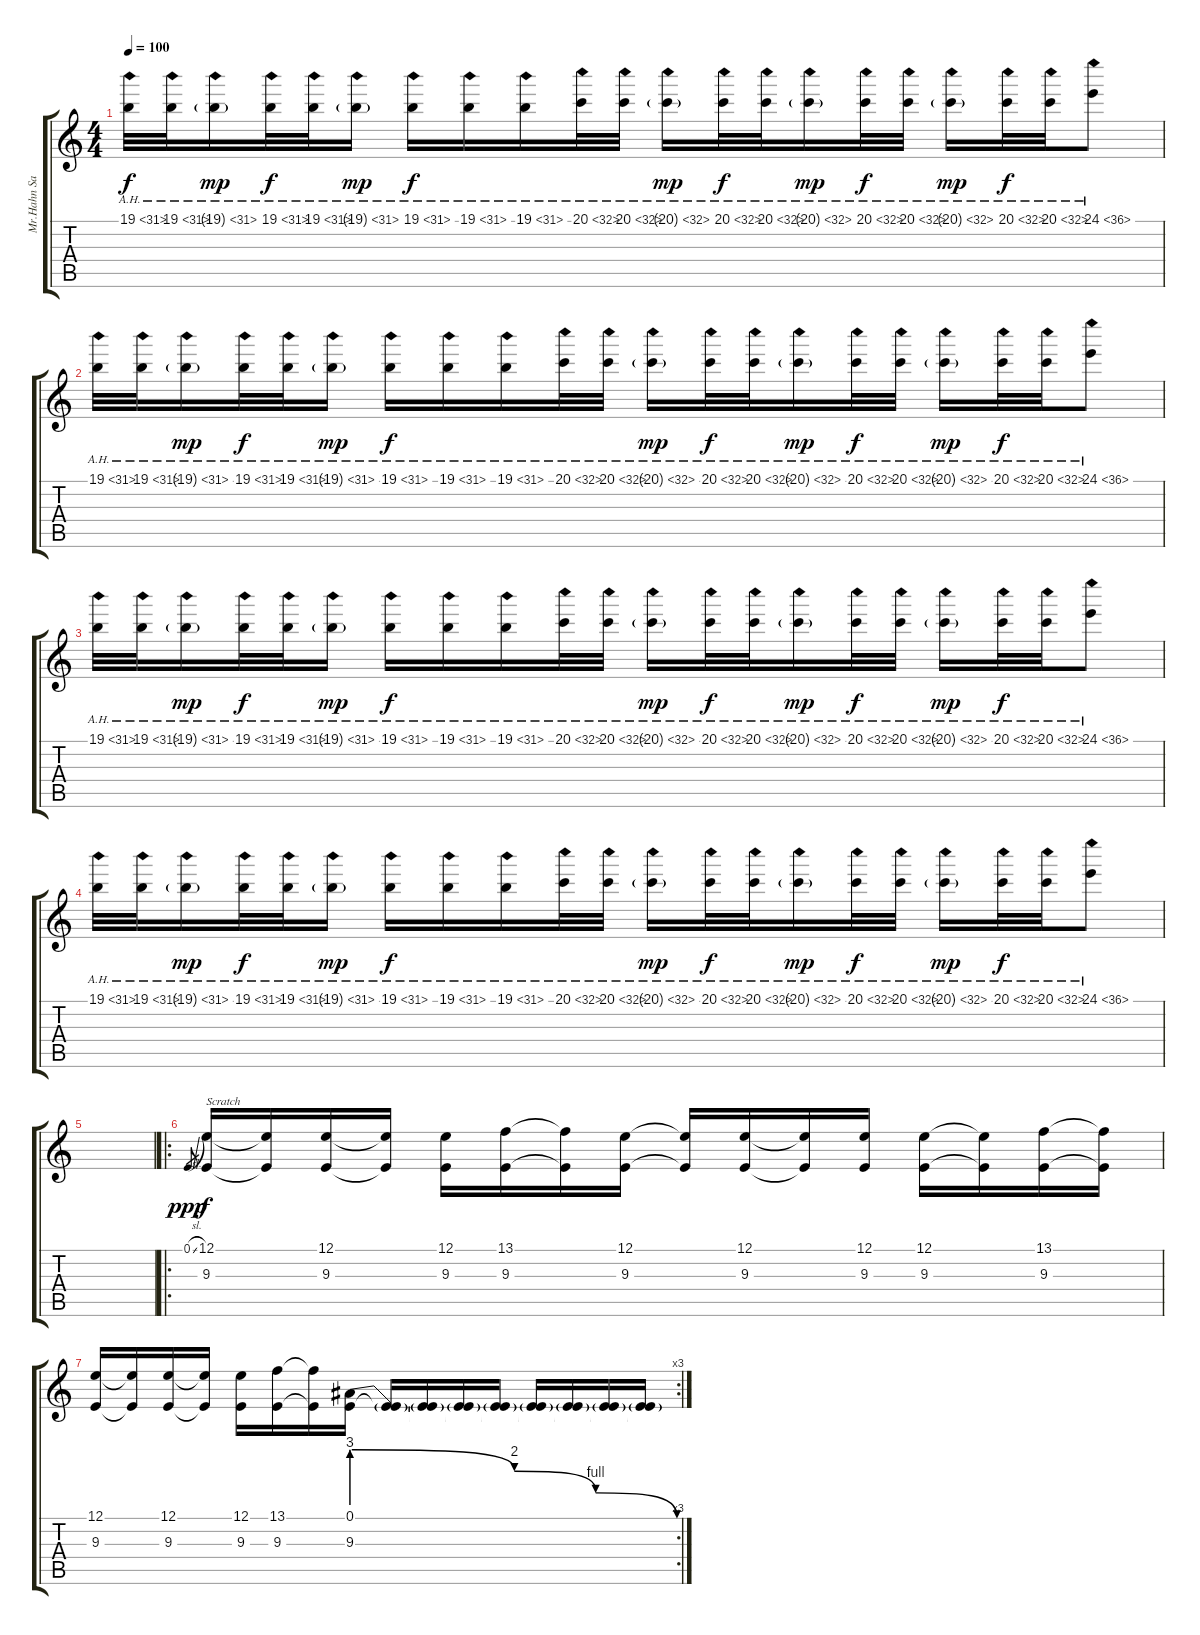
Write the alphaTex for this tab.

\track ("Mr.Hahn Sampler3" "Mr.Hahn Sa") {instrument flute}
\staff {score tabs}
\tuning (E4 B3 G3 D3 A2 E2) {hide}
\ts (4 4)
\tempo 100
\clef g2
\ks c
19.1{ah 12}.32{dy f balance 8} 19.1{ah 12}.32 19.1{ah 12 g}.16{dy mp} 19.1{ah 12}.32{dy f} 19.1{ah 12}.32 19.1{ah 12 g}.16{dy mp} 19.1{ah 12}.16{dy f} 19.1{ah 12}.16 19.1{ah 12}.16 20.1{ah 12}.32 20.1{ah 12}.32 20.1{ah 12 g}.16{dy mp} 20.1{ah 12}.32{dy f} 20.1{ah 12}.32 20.1{ah 12 g}.16{dy mp} 20.1{ah 12}.32{dy f} 20.1{ah 12}.32 20.1{ah 12 g}.16{dy mp} 20.1{ah 12}.32{dy f} 20.1{ah 12}.32 24.1{ah 12}.8 |
19.1{ah 12}.32{balance 8} 19.1{ah 12}.32 19.1{ah 12 g}.16{dy mp} 19.1{ah 12}.32{dy f} 19.1{ah 12}.32 19.1{ah 12 g}.16{dy mp} 19.1{ah 12}.16{dy f} 19.1{ah 12}.16 19.1{ah 12}.16 20.1{ah 12}.32 20.1{ah 12}.32 20.1{ah 12 g}.16{dy mp} 20.1{ah 12}.32{dy f} 20.1{ah 12}.32 20.1{ah 12 g}.16{dy mp} 20.1{ah 12}.32{dy f} 20.1{ah 12}.32 20.1{ah 12 g}.16{dy mp} 20.1{ah 12}.32{dy f} 20.1{ah 12}.32 24.1{ah 12}.8 |
19.1{ah 12}.32{balance 8} 19.1{ah 12}.32 19.1{ah 12 g}.16{dy mp} 19.1{ah 12}.32{dy f} 19.1{ah 12}.32 19.1{ah 12 g}.16{dy mp} 19.1{ah 12}.16{dy f} 19.1{ah 12}.16 19.1{ah 12}.16 20.1{ah 12}.32 20.1{ah 12}.32 20.1{ah 12 g}.16{dy mp} 20.1{ah 12}.32{dy f} 20.1{ah 12}.32 20.1{ah 12 g}.16{dy mp} 20.1{ah 12}.32{dy f} 20.1{ah 12}.32 20.1{ah 12 g}.16{dy mp} 20.1{ah 12}.32{dy f} 20.1{ah 12}.32 24.1{ah 12}.8 |
19.1{ah 12}.32{balance 8} 19.1{ah 12}.32 19.1{ah 12 g}.16{dy mp} 19.1{ah 12}.32{dy f} 19.1{ah 12}.32 19.1{ah 12 g}.16{dy mp} 19.1{ah 12}.16{dy f} 19.1{ah 12}.16 19.1{ah 12}.16 20.1{ah 12}.32 20.1{ah 12}.32 20.1{ah 12 g}.16{dy mp} 20.1{ah 12}.32{dy f} 20.1{ah 12}.32 20.1{ah 12 g}.16{dy mp} 20.1{ah 12}.32{dy f} 20.1{ah 12}.32 20.1{ah 12 g}.16{dy mp} 20.1{ah 12}.32{dy f} 20.1{ah 12}.32 24.1{ah 12}.8 |
|
\ro
0.1{sl}.8{gr dy ppp} (12.1 9.3).16{txt "Scratch" dy f volume 16 instrument guitarfretnoise} (12.1{t} 9.3{t}).16 (12.1 9.3).16 (12.1{t} 9.3{t}).16 (12.1 9.3).16 (13.1 9.3).16 (13.1{t} 9.3{t}).16 (12.1 9.3).16 (12.1{t} 9.3{t}).16 (12.1 9.3).16 (12.1{t} 9.3{t}).16 (12.1 9.3).16 (12.1 9.3).16 (12.1{t} 9.3{t}).16 (13.1 9.3).16 (13.1{t} 9.3{t}).16 |
\rc 3
(12.1 9.3).16{volume 14 instrument guitarfretnoise} (12.1{t} 9.3{t}).16 (12.1 9.3).16 (12.1{t} 9.3{t}).16 (12.1 9.3).16 (13.1 9.3).16 (13.1{t} 9.3{t}).16 (0.1{be (custom 0 12 30 8 45 4 60 0)} 9.3).16 (0.1{t} 9.3{t}).16 (0.1{t} 9.3{t}).16 (0.1{t} 9.3{t}).16 (0.1{t} 9.3{t}).16 (0.1{t} 9.3{t}).16 (0.1{t} 9.3{t}).16 (0.1{t} 9.3{t}).16 (0.1{t} 9.3{t}).16
